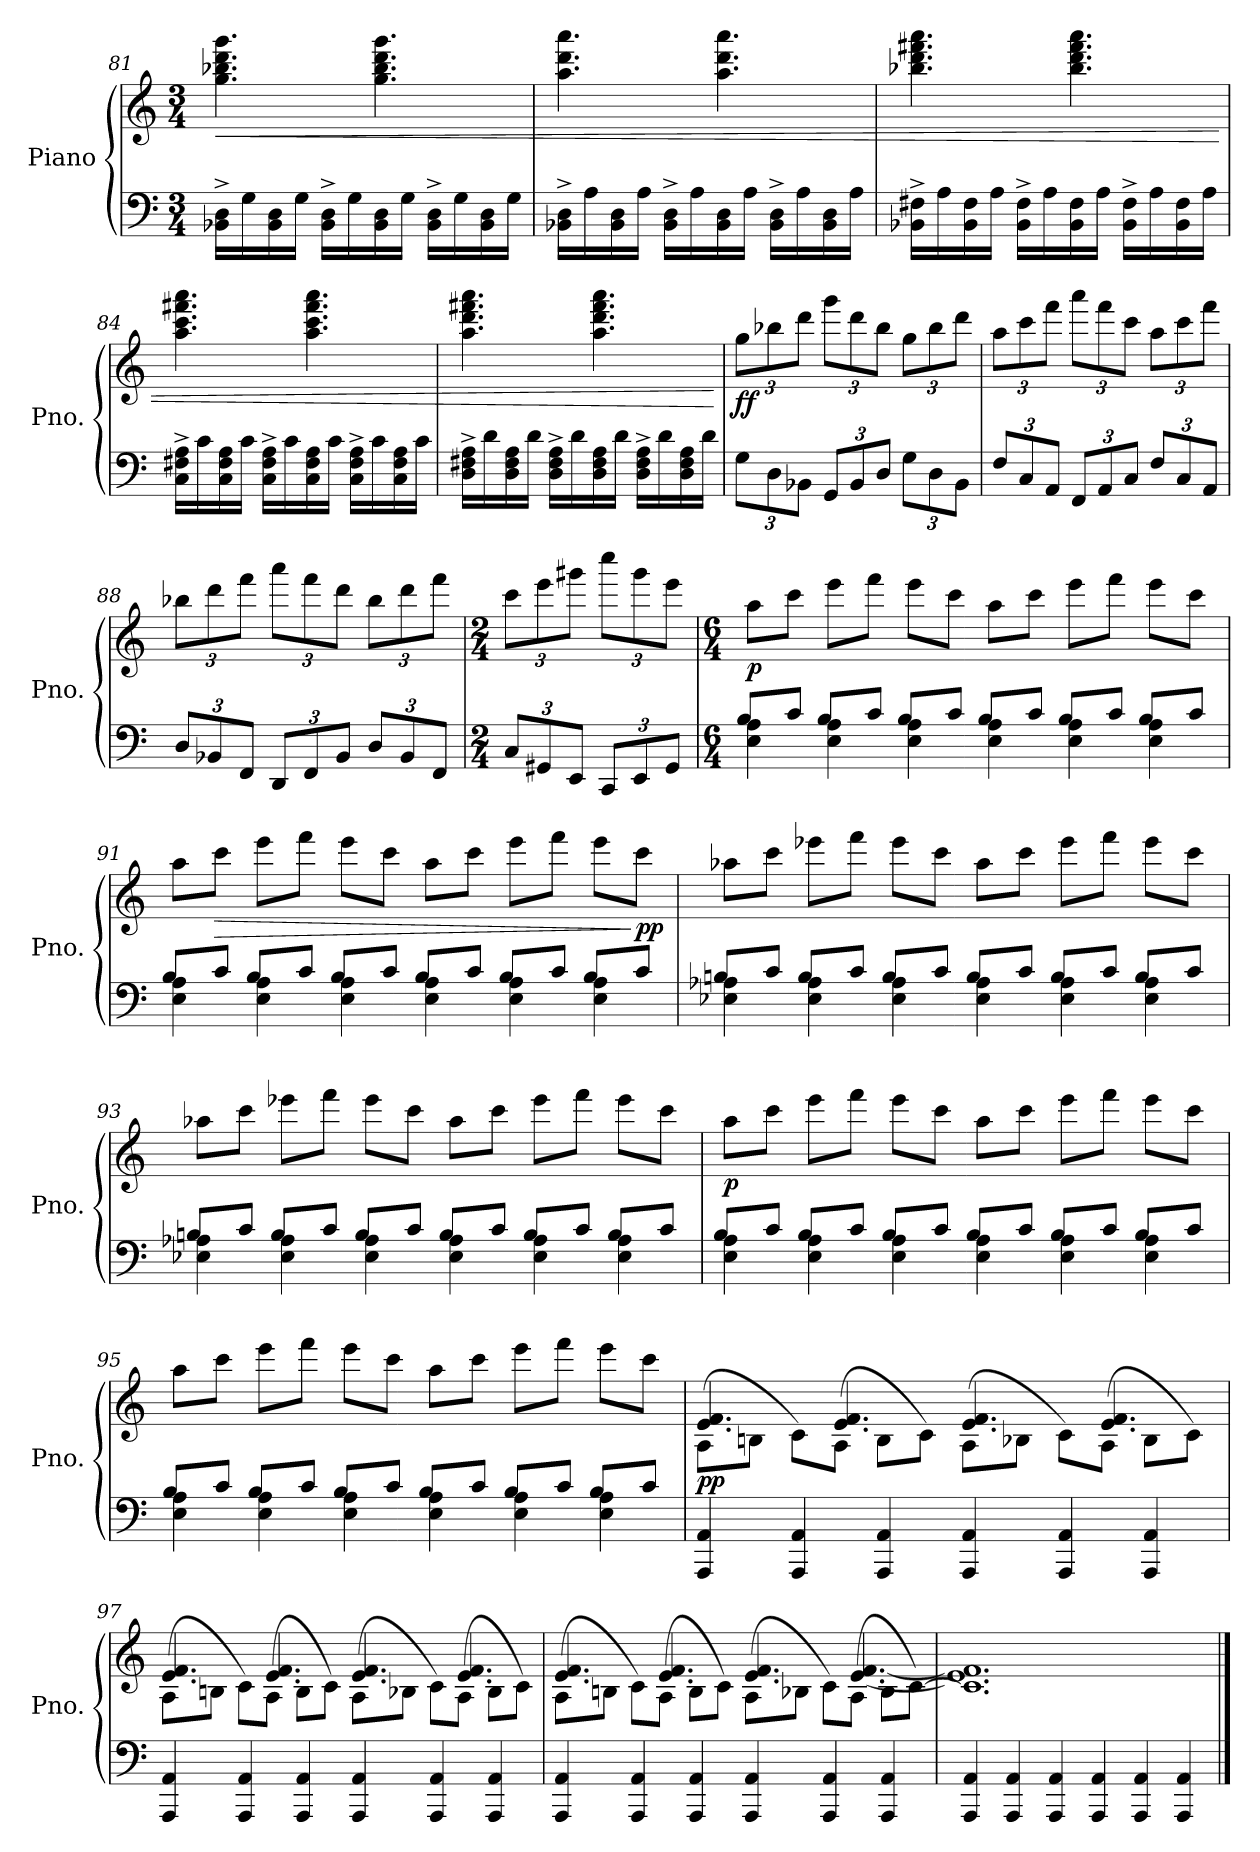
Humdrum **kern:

**kern	**kern	**dynam
*part1	*part1	*part1
*staff2	*staff1	*staff1/2
*I"Piano	*	*
*I'Pno.	*	*
*clefF4	*clefG2	*
*k[]	*k[]	*
*M3/4	*M3/4	*
=81	=81	=81
!	!	!LO:HP:b
16BB-X\^ 16D\^LL	4.gg\ 4.bb-X\ 4.ddd\ 4.ggg\	<
16G\	.	.
16BB-\ 16D\	.	.
16G\JJ	.	.
16BB-\^ 16D\^LL	.	.
16G\	.	.
16BB-\ 16D\	4.gg\ 4.bb-\ 4.ddd\ 4.ggg\	.
16G\JJ	.	.
16BB-\^ 16D\^LL	.	.
16G\	.	.
16BB-\ 16D\	.	.
16G\JJ	.	.
=82	=82	=82
16BB-X\^ 16D\^LL	4.aa\ 4.ddd\ 4.aaa\	.
16A\	.	.
16BB-\ 16D\	.	.
16A\JJ	.	.
16BB-\^ 16D\^LL	.	.
16A\	.	.
16BB-\ 16D\	4.aa\ 4.ddd\ 4.aaa\	.
16A\JJ	.	.
16BB-\^ 16D\^LL	.	.
16A\	.	.
16BB-\ 16D\	.	.
16A\JJ	.	.
!!LO:LB:g=z
=83	=83	=83
16BB-X\^ 16F#X\^LL	4.bb-X\ 4.ddd\ 4.fff#X\ 4.aaa\	.
16A\	.	.
16BB-\ 16F#\	.	.
16A\JJ	.	.
16BB-\^ 16F#\^LL	.	.
16A\	.	.
16BB-\ 16F#\	4.bb-\ 4.ddd\ 4.fff#\ 4.aaa\	.
16A\JJ	.	.
16BB-\^ 16F#\^LL	.	.
16A\	.	.
16BB-\ 16F#\	.	.
16A\JJ	.	.
=84	=84	=84
16C\^ 16F#X\^ 16A\^LL	4.aa\ 4.ccc\ 4.fff#X\ 4.aaa\	.
16c\	.	.
16C\ 16F#\ 16A\	.	.
16c\JJ	.	.
16C\^ 16F#\^ 16A\^LL	.	.
16c\	.	.
16C\ 16F#\ 16A\	4.aa\ 4.ccc\ 4.fff#\ 4.aaa\	.
16c\JJ	.	.
16C\^ 16F#\^ 16A\^LL	.	.
16c\	.	.
16C\ 16F#\ 16A\	.	.
16c\JJ	.	.
=85	=85	=85
16D\^ 16F#X\^ 16A\^LL	4.aa\ 4.ddd\ 4.fff#X\ 4.aaa\	.
16d\	.	.
16D\ 16F#\ 16A\	.	.
16d\JJ	.	.
16D\^ 16F#\^ 16A\^LL	.	.
16d\	.	.
16D\ 16F#\ 16A\	4.aa\ 4.ddd\ 4.fff#\ 4.aaa\	.
16d\JJ	.	.
16D\^ 16F#\^ 16A\^LL	.	.
16d\	.	.
16D\ 16F#\ 16A\	.	.
16d\JJ	.	.
.	.	[
!!LO:LB:g=z
=86	=86	=86
*Xbrackettup	*Xbrackettup	*
!	!	!LO:DY:b
12G\L	12gg\L	ff
12D\	12bb-X\	.
12BB-X\J	12ddd\J	.
12GG/L	12ggg\L	.
12BB-/	12ddd\	.
12D/J	12bb-\J	.
12G\L	12gg\L	.
12D\	12bb-\	.
12BB-\J	12ddd\J	.
=87	=87	=87
12F/L	12aa\L	.
12C/	12ccc\	.
12AA/J	12fff\J	.
12FF/L	12aaa\L	.
12AA/	12fff\	.
12C/J	12ccc\J	.
12F/L	12aa\L	.
12C/	12ccc\	.
12AA/J	12fff\J	.
=88	=88	=88
12D/L	12bb-X\L	.
12BB-X/	12ddd\	.
12FF/J	12fff\J	.
12DD/L	12aaa\L	.
12FF/	12fff\	.
12BB-/J	12ddd\J	.
12D/L	12bb-\L	.
12BB-/	12ddd\	.
12FF/J	12fff\J	.
=89	=89	=89
*M2/4	*M2/4	*
12C/L	12ccc\L	.
12GG#X/	12eee\	.
12EE/J	12ggg#X\J	.
12CC/L	12cccc\L	.
12EE/	12ggg#\	.
12GG#/J	12eee\J	.
!!LO:LB:g=z
=90	=90	=90
*M6/4	*M6/4	*
*^	*	*
!	!	!	!LO:DY:b
4E\ 4A\	8B/L	8aa\L	p
.	8c/J	8ccc\J	.
4E\ 4A\	8B/L	8eee\L	.
.	8c/J	8fff\J	.
4E\ 4A\	8B/L	8eee\L	.
.	8c/J	8ccc\J	.
4E\ 4A\	8B/L	8aa\L	.
.	8c/J	8ccc\J	.
4E\ 4A\	8B/L	8eee\L	.
.	8c/J	8fff\J	.
4E\ 4A\	8B/L	8eee\L	.
.	8c/J	8ccc\J	.
=91	=91	=91	=91
4E\ 4A\	8B/L	8aa\L	.
!	!	!	!LO:HP:b
.	8c/J	8ccc\J	>
4E\ 4A\	8B/L	8eee\L	.
.	8c/J	8fff\J	.
4E\ 4A\	8B/L	8eee\L	.
.	8c/J	8ccc\J	.
4E\ 4A\	8B/L	8aa\L	.
.	8c/J	8ccc\J	.
4E\ 4A\	8B/L	8eee\L	.
.	8c/J	8fff\J	.
4E\ 4A\	8B/L	8eee\L	.
!	!	!	!LO:DY:n=1:b
.	8c/J	8ccc\J	] pp
!!LO:LB:g=z
=92	=92	=92	=92
4E-X\ 4A-X\	8Bn/L	8aa-X\L	.
.	8c/J	8ccc\J	.
4E-\ 4A-\	8B/L	8eee-X\L	.
.	8c/J	8fff\J	.
4E-\ 4A-\	8B/L	8eee-\L	.
.	8c/J	8ccc\J	.
4E-\ 4A-\	8B/L	8aa-\L	.
.	8c/J	8ccc\J	.
4E-\ 4A-\	8B/L	8eee-\L	.
.	8c/J	8fff\J	.
4E-\ 4A-\	8B/L	8eee-\L	.
.	8c/J	8ccc\J	.
=93	=93	=93	=93
4E-X\ 4A-X\	8Bn/L	8aa-X\L	.
.	8c/J	8ccc\J	.
4E-\ 4A-\	8B/L	8eee-X\L	.
.	8c/J	8fff\J	.
4E-\ 4A-\	8B/L	8eee-\L	.
.	8c/J	8ccc\J	.
4E-\ 4A-\	8B/L	8aa-\L	.
.	8c/J	8ccc\J	.
4E-\ 4A-\	8B/L	8eee-\L	.
.	8c/J	8fff\J	.
4E-\ 4A-\	8B/L	8eee-\L	.
.	8c/J	8ccc\J	.
!!LO:PB:g=z
=94	=94	=94	=94
!	!	!	!LO:DY:b
4E\ 4A\	8B/L	8aa\L	p
.	8c/J	8ccc\J	.
4E\ 4A\	8B/L	8eee\L	.
.	8c/J	8fff\J	.
4E\ 4A\	8B/L	8eee\L	.
.	8c/J	8ccc\J	.
4E\ 4A\	8B/L	8aa\L	.
.	8c/J	8ccc\J	.
4E\ 4A\	8B/L	8eee\L	.
.	8c/J	8fff\J	.
4E\ 4A\	8B/L	8eee\L	.
.	8c/J	8ccc\J	.
=95	=95	=95	=95
4E\ 4A\	8B/L	8aa\L	.
.	8c/J	8ccc\J	.
4E\ 4A\	8B/L	8eee\L	.
.	8c/J	8fff\J	.
4E\ 4A\	8B/L	8eee\L	.
.	8c/J	8ccc\J	.
4E\ 4A\	8B/L	8aa\L	.
.	8c/J	8ccc\J	.
4E\ 4A\	8B/L	8eee\L	.
.	8c/J	8fff\J	.
4E\ 4A\	8B/L	8eee\L	.
.	8c/J	8ccc\J	.
!!LO:LB:g=z
=96	=96	=96	=96
*	*	*^	*
!	!	!	!	!LO:DY:a=2
*v	*v	*	*	*
4AAA/ 4AA/	(<8A\L	4.e/ 4.f/	pp
.	8Bn\J	.	.
4AAA/ 4AA/	8c\L)	.	.
.	(<8A\J	4.e/ 4.f/	.
4AAA/ 4AA/	8B\L	.	.
.	8c\J)	.	.
4AAA/ 4AA/	(<8A\L	4.e/ 4.f/	.
.	8B-X\J	.	.
4AAA/ 4AA/	8c\L)	.	.
.	(<8A\J	4.e/ 4.f/	.
4AAA/ 4AA/	8B-\L	.	.
.	8c\J)	.	.
=97	=97	=97	=97
4AAA/ 4AA/	(<8A\L	4.e/ 4.f/	.
.	8Bn\J	.	.
4AAA/ 4AA/	8c\L)	.	.
.	(<8A\J	4.e/ 4.f/	.
4AAA/ 4AA/	8B\L	.	.
.	8c\J)	.	.
4AAA/ 4AA/	(<8A\L	4.e/ 4.f/	.
.	8B-X\J	.	.
4AAA/ 4AA/	8c\L)	.	.
.	(<8A\J	4.e/ 4.f/	.
4AAA/ 4AA/	8B-\L	.	.
.	8c\J)	.	.
!!LO:LB:g=z	!!
=98	=98	=98	=98
4AAA/ 4AA/	(<8A\L	4.e/ 4.f/	.
.	8Bn\J	.	.
4AAA/ 4AA/	8c\L)	.	.
.	(<8A\J	4.e/ 4.f/	.
4AAA/ 4AA/	8B\L	.	.
.	8c\J)	.	.
4AAA/ 4AA/	(<8A\L	4.e/ 4.f/	.
.	8B-X\J	.	.
4AAA/ 4AA/	8c\L)	.	.
.	(<8A\J	[4.e/ [4.f/	.
4AAA/ 4AA/	8B-\L	.	.
.	[8c\J)	.	.
=99	=99	=99	=99
4AAA/ 4AA/	1.c]	1.e] 1.f]	.
4AAA/ 4AA/	.	.	.
4AAA/ 4AA/	.	.	.
4AAA/ 4AA/	.	.	.
4AAA/ 4AA/	.	.	.
4AAA/ 4AA/	.	.	.
*	*v	*v	*
==	==	==
*-	*-	*-
